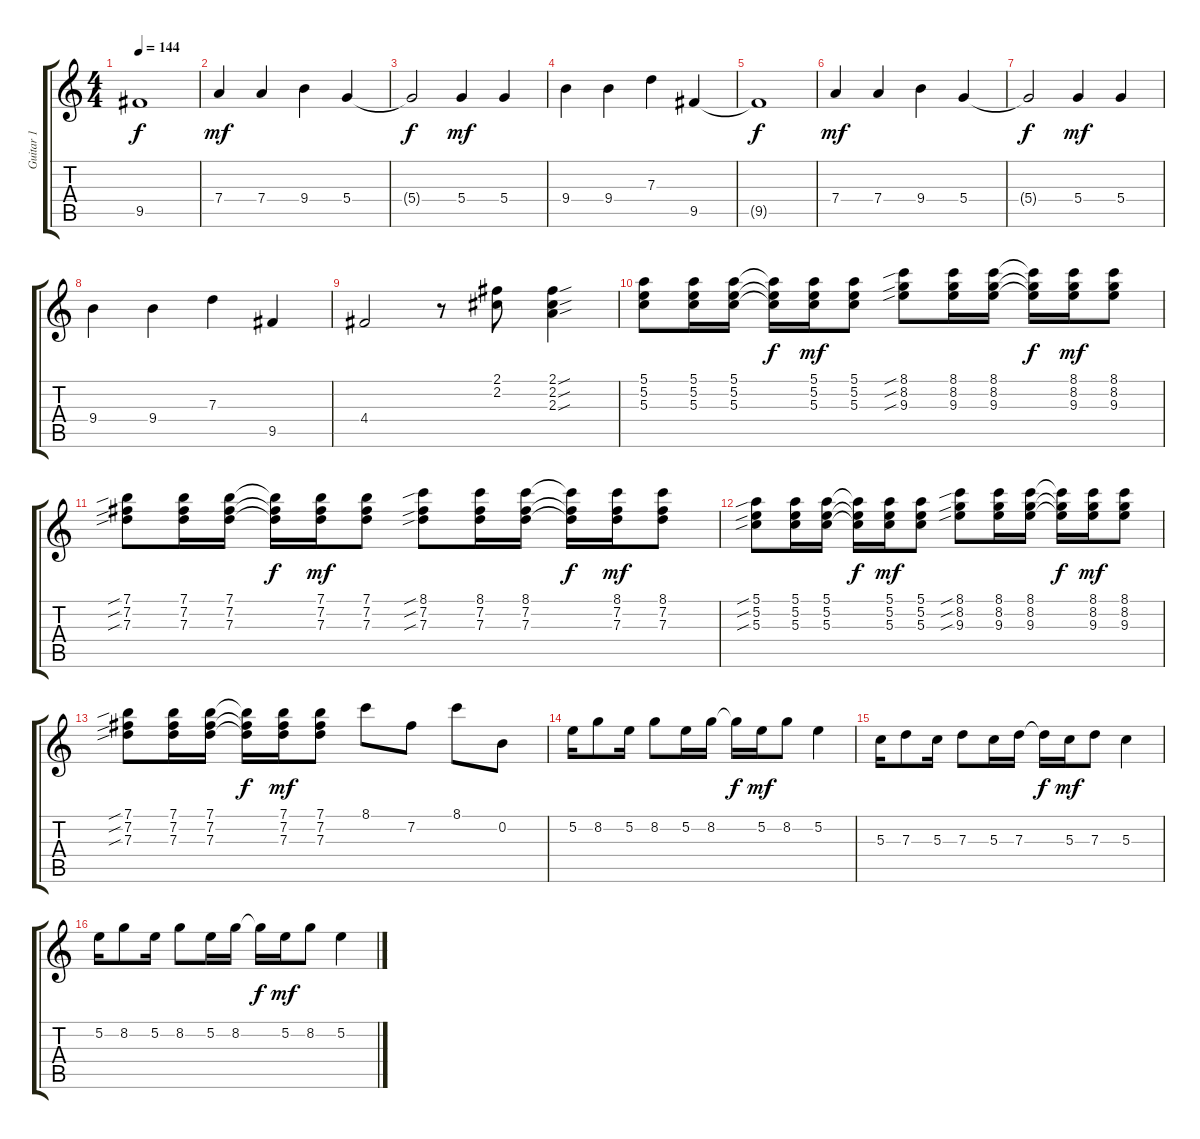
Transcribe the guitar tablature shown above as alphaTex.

\track ("Guitar 1" "Guitar 1") {instrument electricguitarclean}
\staff {score tabs}
\tuning (E4 B3 G3 D3 A2 E2) {hide}
\ts (4 4)
\tempo 144
\clef g2
\ks c
9.5{t}.1{dy f} |
7.4.4{dy mf} 7.4.4 9.4.4 5.4.4 |
5.4{t}.2{dy f} 5.4.4{dy mf} 5.4.4 |
9.4.4 9.4.4 7.3.4 9.5.4 |
9.5{t}.1{dy f} |
7.4.4{dy mf} 7.4.4 9.4.4 5.4.4 |
5.4{t}.2{dy f} 5.4.4{dy mf} 5.4.4 |
9.4.4 9.4.4 7.3.4 9.5.4 |
4.4.2 r.8 (2.1 2.2).8 (2.1{sou} 2.2{sou} 2.3{sou}).4 |
(5.1 5.2 5.3).8 (5.1 5.2 5.3).16 (5.1 5.2 5.3).16 (5.1{t} 5.2{t} 5.3{t}).16{dy f} (5.1 5.2 5.3).16{dy mf} (5.1 5.2 5.3).8 (8.1{sib} 8.2{sib} 9.3{sib}).8 (8.1 8.2 9.3).16 (8.1 8.2 9.3).16 (8.1{t} 8.2{t} 9.3{t}).16{dy f} (8.1 8.2 9.3).16{dy mf} (8.1 8.2 9.3).8 |
(7.1{sib} 7.2{sib} 7.3{sib}).8 (7.1 7.2 7.3).16 (7.1 7.2 7.3).16 (7.1{t} 7.2{t} 7.3{t}).16{dy f} (7.1 7.2 7.3).16{dy mf} (7.1 7.2 7.3).8 (8.1{sib} 7.2{sib} 7.3{sib}).8 (8.1 7.2 7.3).16 (8.1 7.2 7.3).16 (8.1{t} 7.2{t} 7.3{t}).16{dy f} (8.1 7.2 7.3).16{dy mf} (8.1 7.2 7.3).8 |
(5.1{sib} 5.2{sib} 5.3{sib}).8 (5.1 5.2 5.3).16 (5.1 5.2 5.3).16 (5.1{t} 5.2{t} 5.3{t}).16{dy f} (5.1 5.2 5.3).16{dy mf} (5.1 5.2 5.3).8 (8.1{sib} 8.2{sib} 9.3{sib}).8 (8.1 8.2 9.3).16 (8.1 8.2 9.3).16 (8.1{t} 8.2{t} 9.3{t}).16{dy f} (8.1 8.2 9.3).16{dy mf} (8.1 8.2 9.3).8 |
(7.1{sib} 7.2{sib} 7.3{sib}).8 (7.1 7.2 7.3).16 (7.1 7.2 7.3).16 (7.1{t} 7.2{t} 7.3{t}).16{dy f} (7.1 7.2 7.3).16{dy mf} (7.1 7.2 7.3).8 8.1.8 7.2.8 8.1.8 0.2.8 |
5.2.16 8.2.8 5.2.16 8.2.8 5.2.16 8.2.16 8.2{t}.16{dy f} 5.2.16{dy mf} 8.2.8 5.2.4 |
5.3.16 7.3.8 5.3.16 7.3.8 5.3.16 7.3.16 7.3{t}.16{dy f} 5.3.16{dy mf} 7.3.8 5.3.4 |
5.2.16 8.2.8 5.2.16 8.2.8 5.2.16 8.2.16 8.2{t}.16{dy f} 5.2.16{dy mf} 8.2.8 5.2.4
